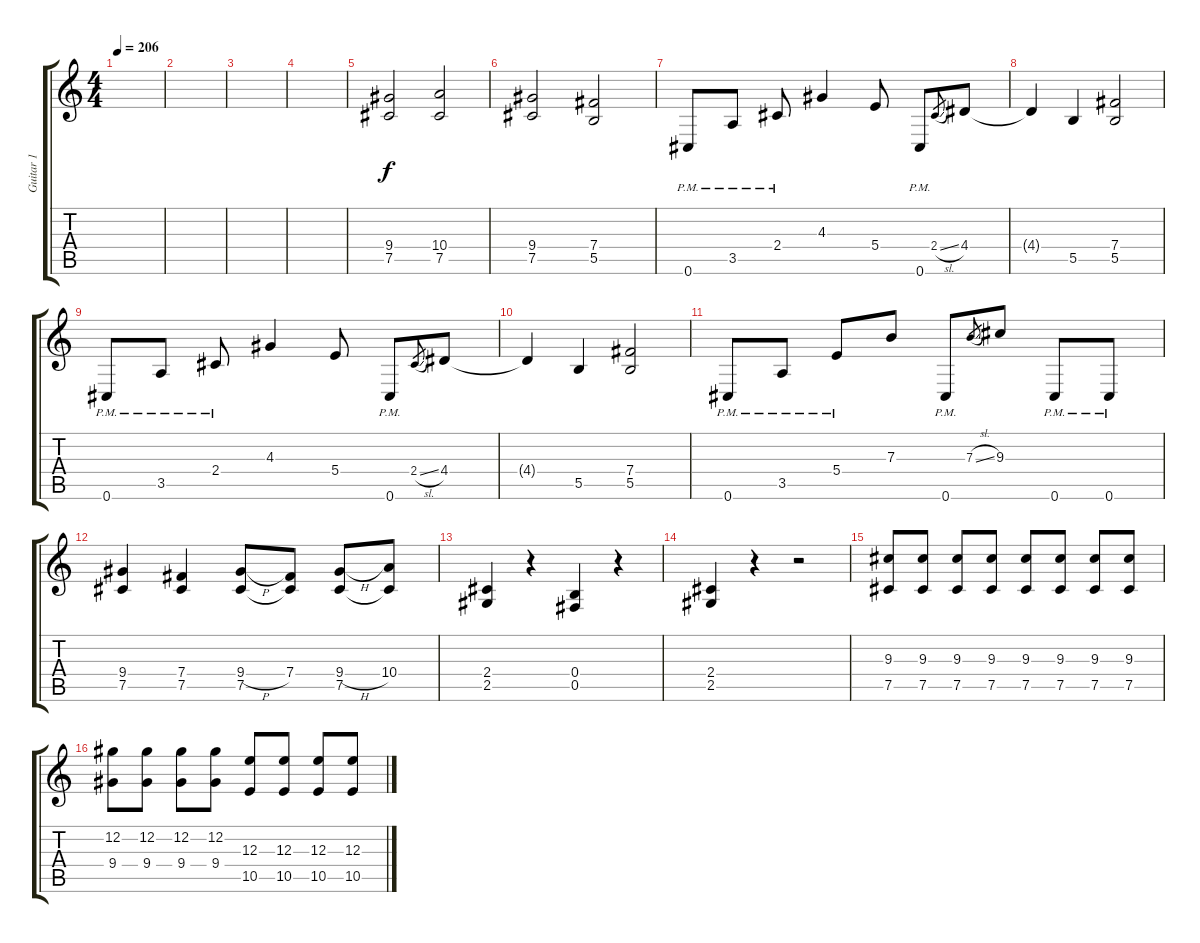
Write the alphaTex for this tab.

\track ("Guitar 1" "Guitar 1") {instrument distortionguitar}
\staff {score tabs}
\tuning (Db4 Ab3 E3 B2 Gb2 Db2) {hide}
\ts (4 4)
\tempo 206
\clef g2
\ks c
|
|
|
|
(9.4 7.5).2 (10.4 7.5).2 |
(9.4 7.5).2 (7.4 5.5).2 |
0.6{pm}.8 3.5{pm}.8 2.4{pm}.8 4.3.4 5.4.8 0.6{pm}.8 2.4{sl}.8{gr} 4.4.8 |
4.4{t}.4 5.5.4 (7.4 5.5).2 |
0.6{pm}.8 3.5{pm}.8 2.4{pm}.8 4.3.4 5.4.8 0.6{pm}.8 2.4{sl}.8{gr} 4.4.8 |
4.4{t}.4 5.5.4 (7.4 5.5).2 |
0.6{pm}.8 3.5{pm}.8 5.4{pm}.8 7.3.8 0.6{pm}.8 7.3{sl}.8{gr} 9.3.8 0.6{pm}.8 0.6{pm}.8 |
(9.4 7.5).4 (7.4 7.5).4 (9.4{h} 7.5).8 (7.4 7.5{t}).8 (9.4{h} 7.5).8 (10.4 7.5{t}).8 |
(2.4 2.5).4 r.4 (0.4 0.5).4 r.4 |
(2.4 2.5).4 r.4 r.2 |
(9.3 7.5).8 (9.3 7.5).8 (9.3 7.5).8 (9.3 7.5).8 (9.3 7.5).8 (9.3 7.5).8 (9.3 7.5).8 (9.3 7.5).8 |
(12.2 9.4).8 (12.2 9.4).8 (12.2 9.4).8 (12.2 9.4).8 (12.3 10.5).8 (12.3 10.5).8 (12.3 10.5).8 (12.3 10.5).8
